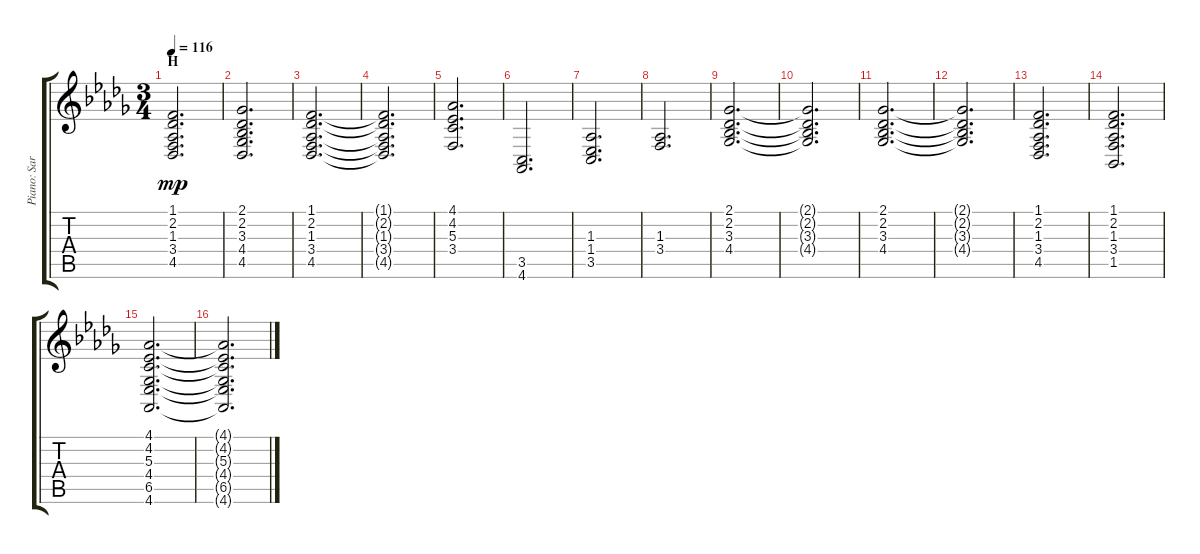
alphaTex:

\track ("Piano: Sarah" "Piano: Sar") {instrument electricpiano1}
\staff {score tabs}
\tuning (E4 B3 G3 D3 A2 E2) {hide}
\ts (3 4)
\section ("" "H")
\tempo 116
\clef g2
\ks db
(1.1 2.2 1.3 3.4 4.5).2{d dy mp} |
(2.1 2.2 3.3 4.4 4.5).2{d} |
(1.1 2.2 1.3 3.4 4.5).2{d} |
(1.1{t} 2.2{t} 1.3{t} 3.4{t} 4.5{t}).2{d} |
(4.1 4.2 5.3 3.4).2{d} |
(3.5 4.6).2{d} |
(1.3 1.4 3.5).2{d} |
(1.3 3.4).2{d} |
(2.1 2.2 3.3 4.4).2{d} |
(2.1{t} 2.2{t} 3.3{t} 4.4{t}).2{d} |
(2.1 2.2 3.3 4.4).2{d} |
(2.1{t} 2.2{t} 3.3{t} 4.4{t}).2{d} |
(1.1 2.2 1.3 3.4 4.5).2{d} |
(1.1 2.2 1.3 3.4 1.5).2{d} |
(4.1 4.2 5.3 4.4 6.5 4.6).2{d} |
(4.1{t} 4.2{t} 5.3{t} 4.4{t} 6.5{t} 4.6{t}).2{d}
